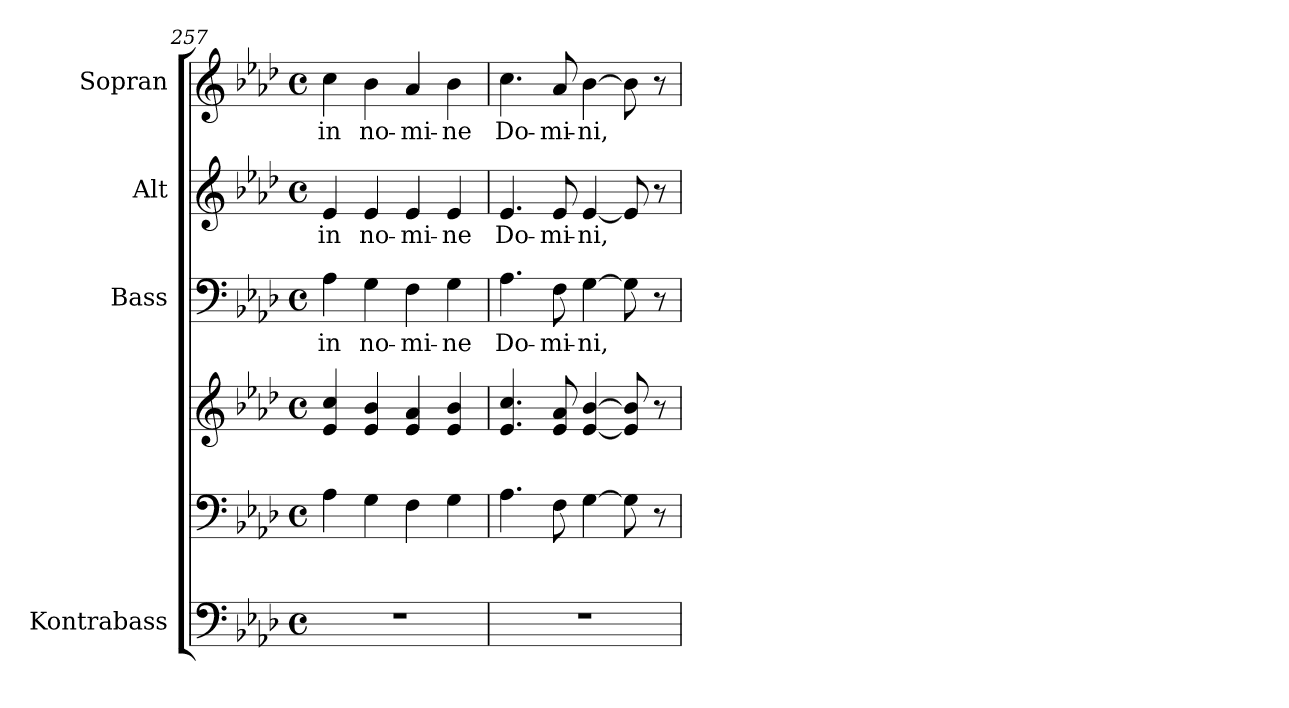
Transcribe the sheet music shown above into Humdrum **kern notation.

**kern	**kern	**kern	**kern	**text	**kern	**text	**kern	**text
*part5	*part4	*part4	*part3	*part3	*part2	*part2	*part1	*part1
*staff6	*staff5	*staff4	*staff3	*staff3	*staff2	*staff2	*staff1	*staff1
*I"Kontrabass	*	*	*I"Bass	*	*I"Alt	*	*I"Sopran	*
*I'Kb.	*	*	*I'B.	*	*I'A.	*	*I'S.	*
*clefF4	*clefF4	*clefG2	*clefF4	*	*clefG2	*	*clefG2	*
*ITrd7c12	*	*	*	*	*	*	*	*
*k[b-e-a-d-]	*k[b-e-a-d-]	*k[b-e-a-d-]	*k[b-e-a-d-]	*	*k[b-e-a-d-]	*	*k[b-e-a-d-]	*
*A-:	*A-:	*A-:	*A-:	*	*A-:	*	*A-:	*
*M4/4	*M4/4	*M4/4	*M4/4	*	*M4/4	*	*M4/4	*
*met(c)	*met(c)	*met(c)	*met(c)	*	*met(c)	*	*met(c)	*
=257	=257	=257	=257	=257	=257	=257	=257	=257
!	!	!	!	!LO:LY:b	!	!LO:LY:b	!	!LO:LY:b
1r	4A-\	4e-/ 4cc/	4A-\	in	4e-/	in	4cc\	in
!	!	!	!	!LO:LY:b	!	!LO:LY:b	!	!LO:LY:b
.	4G\	4e-/ 4b-/	4G\	no-	4e-/	no-	4b-\	no-
!	!	!	!	!LO:LY:b	!	!LO:LY:b	!	!LO:LY:b
.	4F\	4e-/ 4a-/	4F\	-mi-	4e-/	-mi-	4a-/	-mi-
!	!	!	!	!LO:LY:b	!	!LO:LY:b	!	!LO:LY:b
.	4G\	4e-/ 4b-/	4G\	-ne	4e-/	-ne	4b-\	-ne
=258	=258	=258	=258	=258	=258	=258	=258	=258
!	!	!	!	!LO:LY:b	!	!LO:LY:b	!	!LO:LY:b
1r	4.A-\	4.e-/ 4.cc/	4.A-\	Do-	4.e-/	Do-	4.cc\	Do-
!	!	!	!	!LO:LY:b	!	!LO:LY:b	!	!LO:LY:b
.	8F\	8e-/ 8a-/	8F\	-mi-	8e-/	-mi-	8a-/	-mi-
!	!	!	!	!LO:LY:b	!	!LO:LY:b	!	!LO:LY:b
.	[4G\	[4e-/ [4b-/	[4G\	-ni,	[4e-/	-ni,	[4b-\	-ni,
.	8G\]	8e-/] 8b-/]	8G\]	.	8e-/]	.	8b-\]	.
.	8r	8r	8r	.	8r	.	8r	.
=	=	=	=	=	=	=	=	=
*-	*-	*-	*-	*-	*-	*-	*-	*-
